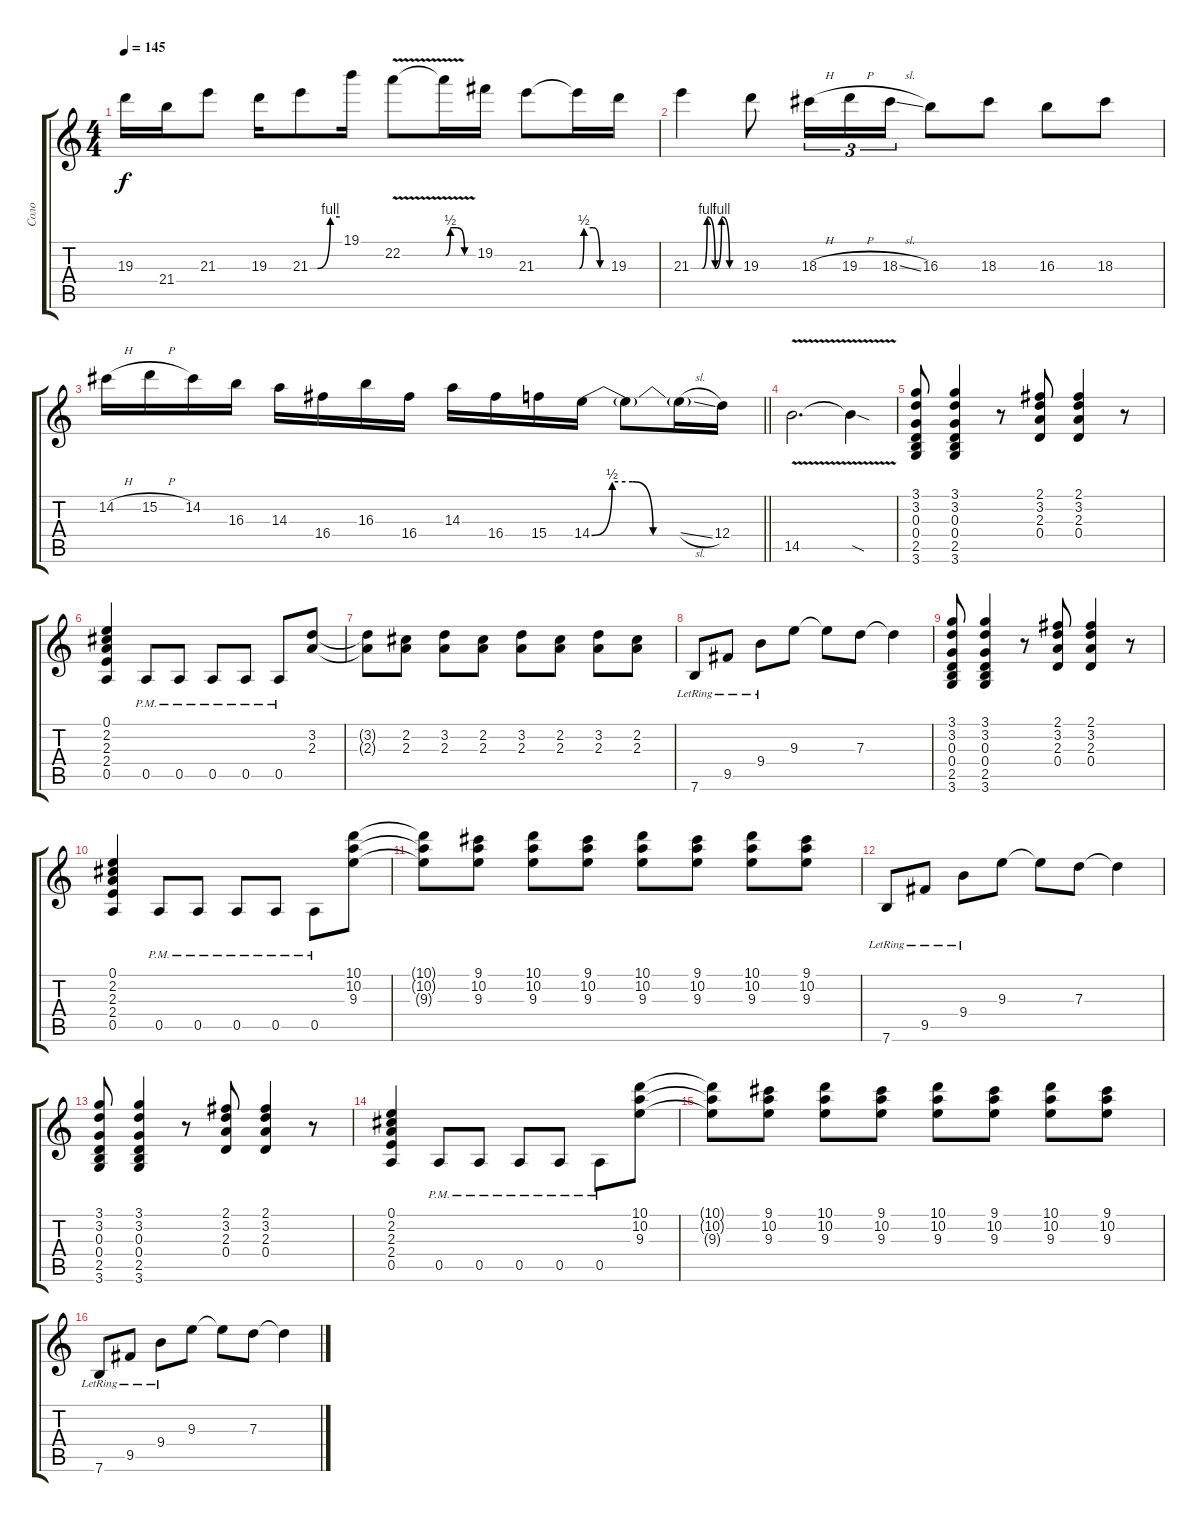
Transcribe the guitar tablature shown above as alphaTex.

\track ("Соло" "Соло") {instrument distortionguitar}
\staff {score tabs}
\tuning (E4 B3 G3 D3 A2 E2) {hide}
\ts (4 4)
\tempo 145
\clef g2
\ks c
19.3.16{dy f} 21.4.16 21.3.8 19.3.16 21.3{be (custom 0 0 15 0 41 4 60 4)}.8 19.1.16 22.2{v}.8 22.2{be (custom 0 0 10 2 25 2 41 0 60 0) t}.16 19.2.16 21.3.8 21.3{be (custom 0 0 10 2 30 2 45 0 60 0) t}.16 19.3.16 |
21.3{be (custom 0 0 14 0 20 4 30 0 38 4 48 0 60 0)}.4 19.3.8 18.3{h}.16{tu (3 2)} 19.3{h}.16{tu (3 2)} 18.3{sl}.16{tu (3 2)} 16.3.8 18.3.8 16.3.8 18.3.8 |
\barLineRight lightlight
14.2{h}.16 15.2{h}.16 14.2.16 16.3.16 14.3.16 16.4.16 16.3.16 16.4.16 14.3.16 16.4.16 15.4.16 14.4{be (custom 0 0 10 2 20 2 30 0 60 0)}.16 14.4{t}.8 14.4{sl t}.16 12.4.16 |
14.5{v}.2{d} 14.5{sod t}.4 |
(3.1 3.2 0.3 0.4 2.5 3.6).8 (3.1 3.2 0.3 0.4 2.5 3.6).4 r.8 (2.1 3.2 2.3 0.4).8 (2.1 3.2 2.3 0.4).4 r.8 |
(0.1 2.2 2.3 2.4 0.5).4 0.5{pm}.8 0.5{pm}.8 0.5{pm}.8 0.5{pm}.8 0.5{pm}.8 (3.2 2.3).8 |
(3.2{t} 2.3{t}).8 (2.2 2.3).8 (3.2 2.3).8 (2.2 2.3).8 (3.2 2.3).8 (2.2 2.3).8 (3.2 2.3).8 (2.2 2.3).8 |
7.6{lr}.8 9.5{lr}.8 9.4{lr}.8 9.3.8 9.3{t}.8 7.3.8 7.3{t}.4 |
(3.1 3.2 0.3 0.4 2.5 3.6).8 (3.1 3.2 0.3 0.4 2.5 3.6).4 r.8 (2.1 3.2 2.3 0.4).8 (2.1 3.2 2.3 0.4).4 r.8 |
(0.1 2.2 2.3 2.4 0.5).4 0.5{pm}.8 0.5{pm}.8 0.5{pm}.8 0.5{pm}.8 0.5{pm}.8 (10.1 10.2 9.3).8 |
(10.1{t} 10.2{t} 9.3{t}).8 (9.1 10.2 9.3).8 (10.1 10.2 9.3).8 (9.1 10.2 9.3).8 (10.1 10.2 9.3).8 (9.1 10.2 9.3).8 (10.1 10.2 9.3).8 (9.1 10.2 9.3).8 |
7.6{lr}.8 9.5{lr}.8 9.4{lr}.8 9.3.8 9.3{t}.8 7.3.8 7.3{t}.4 |
(3.1 3.2 0.3 0.4 2.5 3.6).8 (3.1 3.2 0.3 0.4 2.5 3.6).4 r.8 (2.1 3.2 2.3 0.4).8 (2.1 3.2 2.3 0.4).4 r.8 |
(0.1 2.2 2.3 2.4 0.5).4 0.5{pm}.8 0.5{pm}.8 0.5{pm}.8 0.5{pm}.8 0.5{pm}.8 (10.1 10.2 9.3).8 |
(10.1{t} 10.2{t} 9.3{t}).8 (9.1 10.2 9.3).8 (10.1 10.2 9.3).8 (9.1 10.2 9.3).8 (10.1 10.2 9.3).8 (9.1 10.2 9.3).8 (10.1 10.2 9.3).8 (9.1 10.2 9.3).8 |
7.6{lr}.8 9.5{lr}.8 9.4{lr}.8 9.3.8 9.3{t}.8 7.3.8 7.3{t}.4
